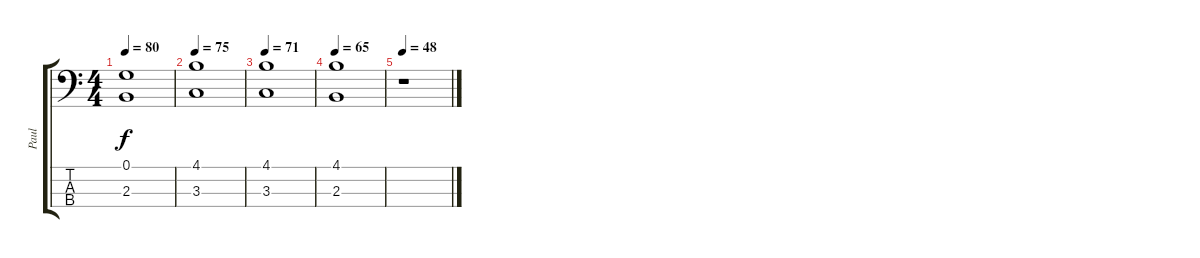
\track ("Paul" "Paul") {instrument electricbassfinger}
\staff {score tabs}
\tuning (G2 D2 A1 B0) {hide}
\ts (4 4)
\tempo 80
\clef f4
\ks c
(0.1 2.3).1{dy f} |
\tempo 75
(4.1 3.3).1 |
\tempo 71
(4.1 3.3).1 |
\tempo 65
(4.1 2.3).1 |
\tempo 48
r.1
